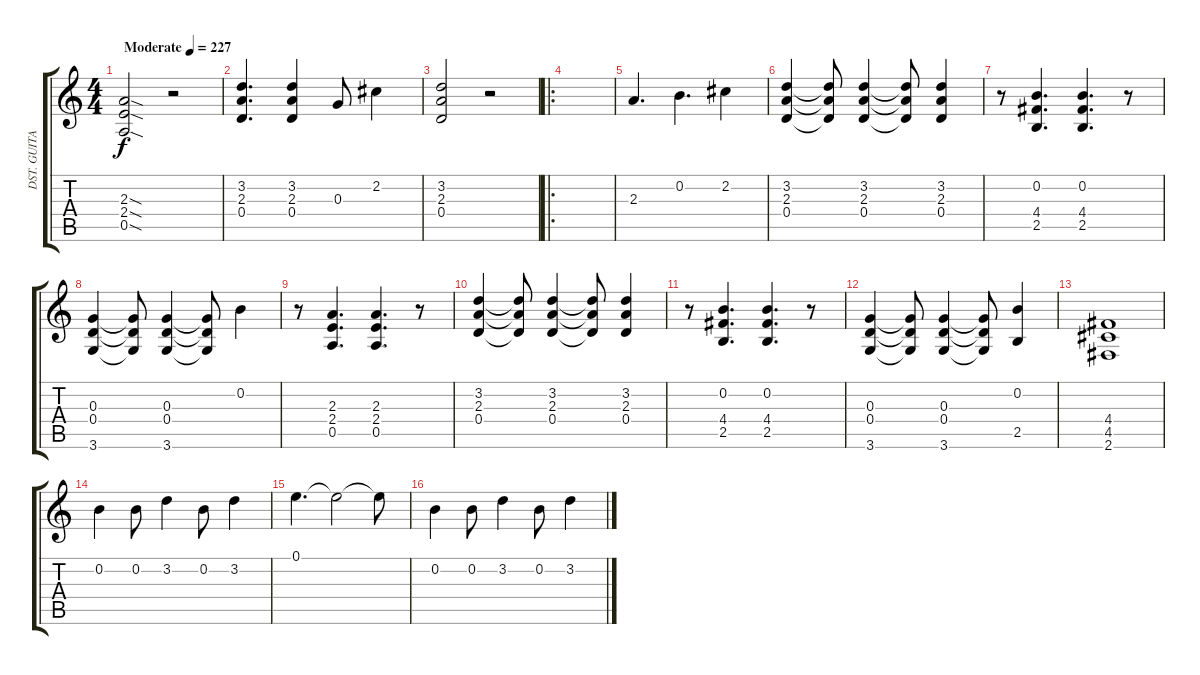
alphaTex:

\track ("DST. GUITAR (R)" "DST. GUITA") {instrument distortionguitar}
\staff {score tabs}
\tuning (E4 B3 G3 D3 A2 E2) {hide}
\ts (4 4)
\tempo (227 "Moderate")
\clef g2
\ks c
(2.3{sod} 2.4{sod} 0.5{sod}).2{dy f instrument distortionguitar} r.2 |
(3.2 2.3 0.4).4{d} (3.2 2.3 0.4).4 0.3.8 2.2.4 |
(3.2 2.3 0.4).2 r.2 |
\ro
|
2.3.4{d} 0.2.4{d} 2.2.4 |
(3.2 2.3 0.4).4 (3.2{t} 2.3{t} 0.4{t}).8 (3.2 2.3 0.4).4 (3.2{t} 2.3{t} 0.4{t}).8 (3.2 2.3 0.4).4 |
r.8 (0.2 4.4 2.5).4{d} (0.2 4.4 2.5).4{d} r.8 |
(0.3 0.4 3.6).4 (0.3{t} 0.4{t} 3.6{t}).8 (0.3 0.4 3.6).4 (0.3{t} 0.4{t} 3.6{t}).8 0.2.4 |
r.8 (2.3 2.4 0.5).4{d} (2.3 2.4 0.5).4{d} r.8 |
(3.2 2.3 0.4).4 (3.2{t} 2.3{t} 0.4{t}).8 (3.2 2.3 0.4).4 (3.2{t} 2.3{t} 0.4{t}).8 (3.2 2.3 0.4).4 |
r.8 (0.2 4.4 2.5).4{d} (0.2 4.4 2.5).4{d} r.8 |
(0.3 0.4 3.6).4 (0.3{t} 0.4{t} 3.6{t}).8 (0.3 0.4 3.6).4 (0.3{t} 0.4{t} 3.6{t}).8 (0.2 2.5).4 |
(4.4 4.5 2.6).1 |
0.2.4 0.2.8 3.2.4 0.2.8 3.2.4 |
0.1.4{d} 0.1{t}.2 0.1{t}.8 |
0.2.4 0.2.8 3.2.4 0.2.8 3.2.4
